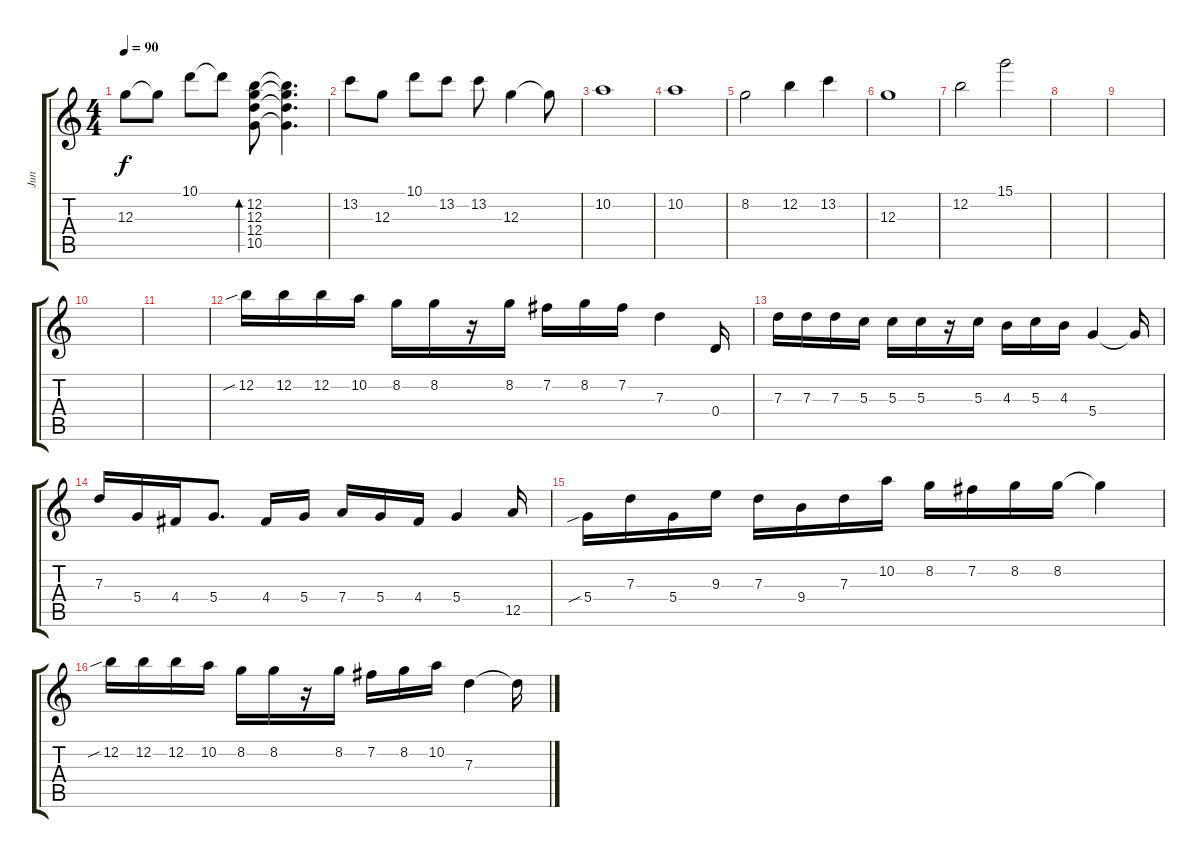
\track ("Jun" "Jun") {instrument distortionguitar}
\staff {score tabs}
\tuning (E4 B3 G3 D3 A2 E2) {hide}
\ts (4 4)
\tempo 90
\clef g2
\ks c
12.3.8{dy f} 12.3{t}.8 10.1.8 10.1{t}.8 (12.2 12.3 12.4 10.5).8{bd 60} (12.2{t} 12.3{t} 12.4{t} 10.5{t}).4{d} |
13.2.8 12.3.8 10.1.8 13.2.8 13.2.8 12.3.4 12.3{t}.8 |
10.2.1 |
10.2.1 |
8.2.2 12.2.4 13.2.4 |
12.3.1 |
12.2.2 15.1.2 |
|
|
|
|
12.2{sib}.16{volume 16 balance 8 instrument distortionguitar} 12.2.16 12.2.16 10.2.16 8.2.16 8.2.16 r.16 8.2.16 7.2.16 8.2.16 7.2.16 7.3.4 0.4.16 |
7.3.16 7.3.16 7.3.16 5.3.16 5.3.16 5.3.16 r.16 5.3.16 4.3.16 5.3.16 4.3.16 5.4.4 5.4{t}.16 |
7.3.16 5.4.16 4.4.16 5.4.8{d} 4.4.16 5.4.16 7.4.16 5.4.16 4.4.16 5.4.4 12.5.16 |
5.4{sib}.16 7.3.16 5.4.16 9.3.16 7.3.16 9.4.16 7.3.16 10.2.16 8.2.16 7.2.16 8.2.16 8.2.16 8.2{t}.4 |
12.2{sib}.16 12.2.16 12.2.16 10.2.16 8.2.16 8.2.16 r.16 8.2.16 7.2.16 8.2.16 10.2.16 7.3.4 7.3{t}.16
